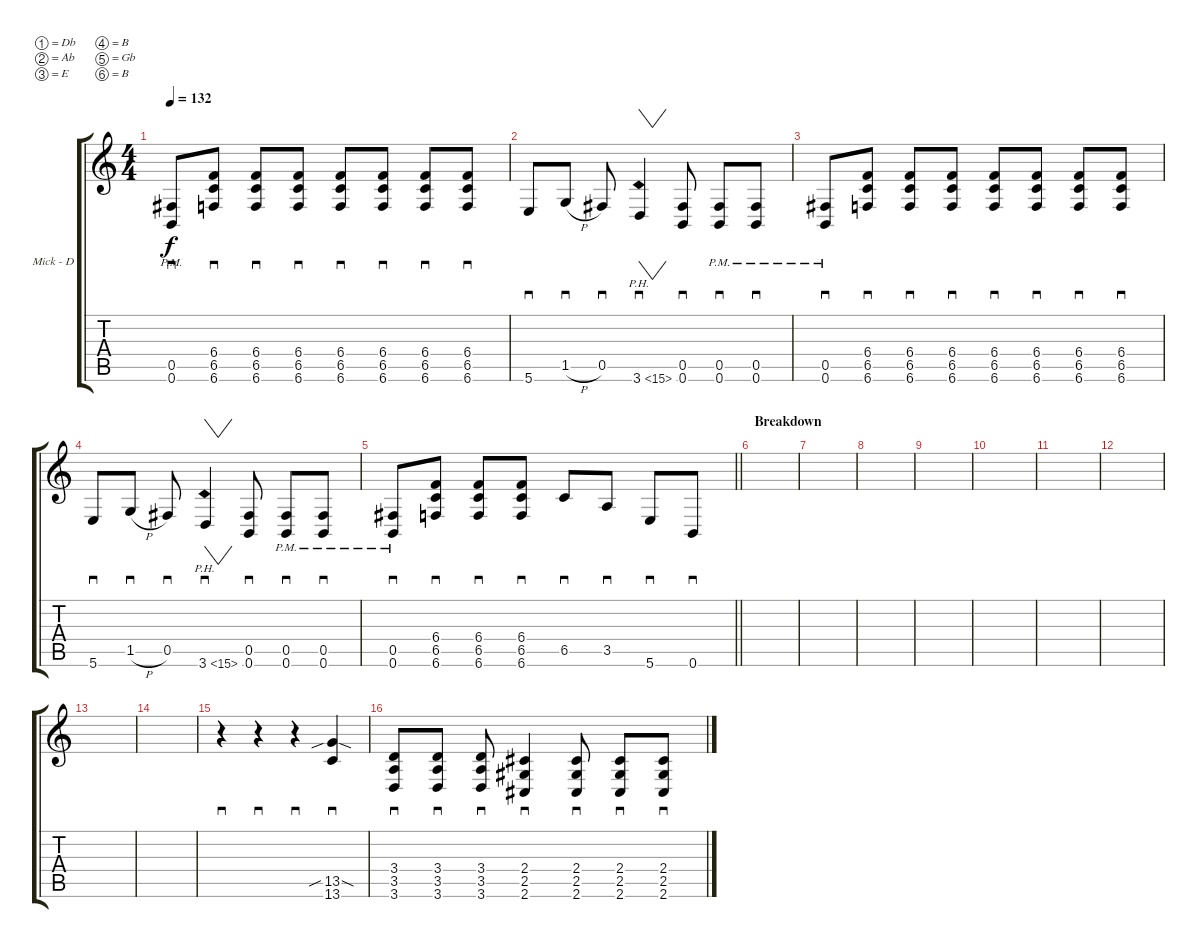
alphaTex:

\bracketExtendMode groupsimilarinstruments
\firstSystemTrackNameOrientation horizontal
\otherSystemsTrackNameOrientation horizontal
\track ("Mick Thomson (Dirty)" "Mick - D") {instrument distortionguitar}
\staff {score tabs}
\tuning (Db4 Ab3 E3 B2 Gb2 B1)
\ts (4 4)
\tempo 132
\clef g2
\ks c
(0.5{pm} 0.6).8{sd dy f} (6.4 6.5 6.6).8{sd} (6.4 6.5 6.6).8{sd} (6.4 6.5 6.6).8{sd} (6.4 6.5 6.6).8{sd} (6.4 6.5 6.6).8{sd} (6.4 6.5 6.6).8{sd} (6.4 6.5 6.6).8{sd} |
5.6.8{sd} 1.5{h}.8{sd} 0.5.8{sd} 3.6{ph 12}.4{vw sd} (0.5 0.6).8{sd} (0.5{pm} 0.6{pm}).8{sd} (0.5{pm} 0.6{pm}).8{sd} |
(0.5{pm} 0.6).8{sd} (6.4 6.5 6.6).8{sd} (6.4 6.5 6.6).8{sd} (6.4 6.5 6.6).8{sd} (6.4 6.5 6.6).8{sd} (6.4 6.5 6.6).8{sd} (6.4 6.5 6.6).8{sd} (6.4 6.5 6.6).8{sd} |
5.6.8{sd} 1.5{h}.8{sd} 0.5.8{sd} 3.6{ph 12}.4{vw sd} (0.5 0.6).8{sd} (0.5{pm} 0.6{pm}).8{sd} (0.5{pm} 0.6{pm}).8{sd} |
\barLineRight lightlight
(0.5{pm} 0.6).8{sd} (6.4 6.5 6.6).8{sd} (6.4 6.5 6.6).8{sd} (6.4 6.5 6.6).8{sd} 6.5.8{sd} 3.5.8{sd} 5.6.8{sd} 0.6.8{sd} |
\section ("" "Breakdown")
|
|
|
|
|
|
|
|
|
r.4{sd} r.4{sd} r.4{sd} (13.5{sib sod} 13.6).4{sd} |
(3.4 3.5 3.6).8{sd} (3.4 3.5 3.6).8{sd} (3.4 3.5 3.6).8{sd} (2.4 2.5 2.6).4{sd} (2.4 2.5 2.6).8{sd} (2.4 2.5 2.6).8{sd} (2.4 2.5 2.6).8{sd}
